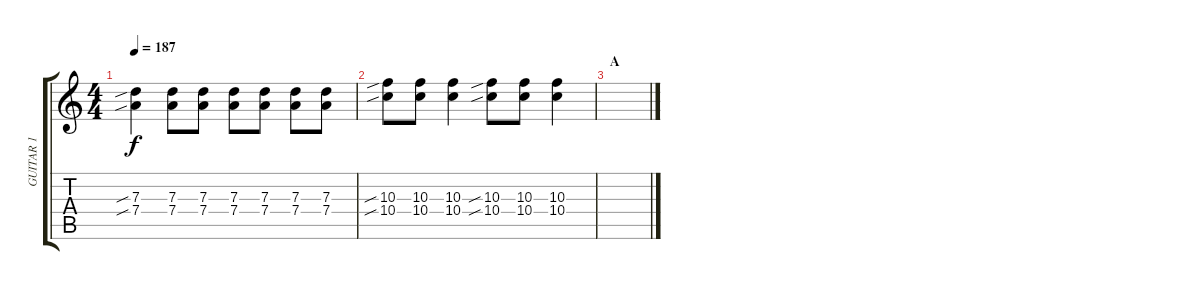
\track ("GUITAR 1" "GUITAR 1") {instrument distortionguitar}
\staff {score tabs}
\tuning (E4 B3 G3 D3 A2 E2) {hide}
\ts (4 4)
\tempo 187
\clef g2
\ks c
(7.3{sib} 7.4{sib}).4{dy f} (7.3 7.4).8 (7.3 7.4).8 (7.3 7.4).8 (7.3 7.4).8 (7.3 7.4).8 (7.3 7.4).8 |
(10.3{sib} 10.4{sib}).8 (10.3 10.4).8 (10.3 10.4).4 (10.3{sib} 10.4{sib}).8 (10.3 10.4).8 (10.3 10.4).4 |
\section ("" "A")
